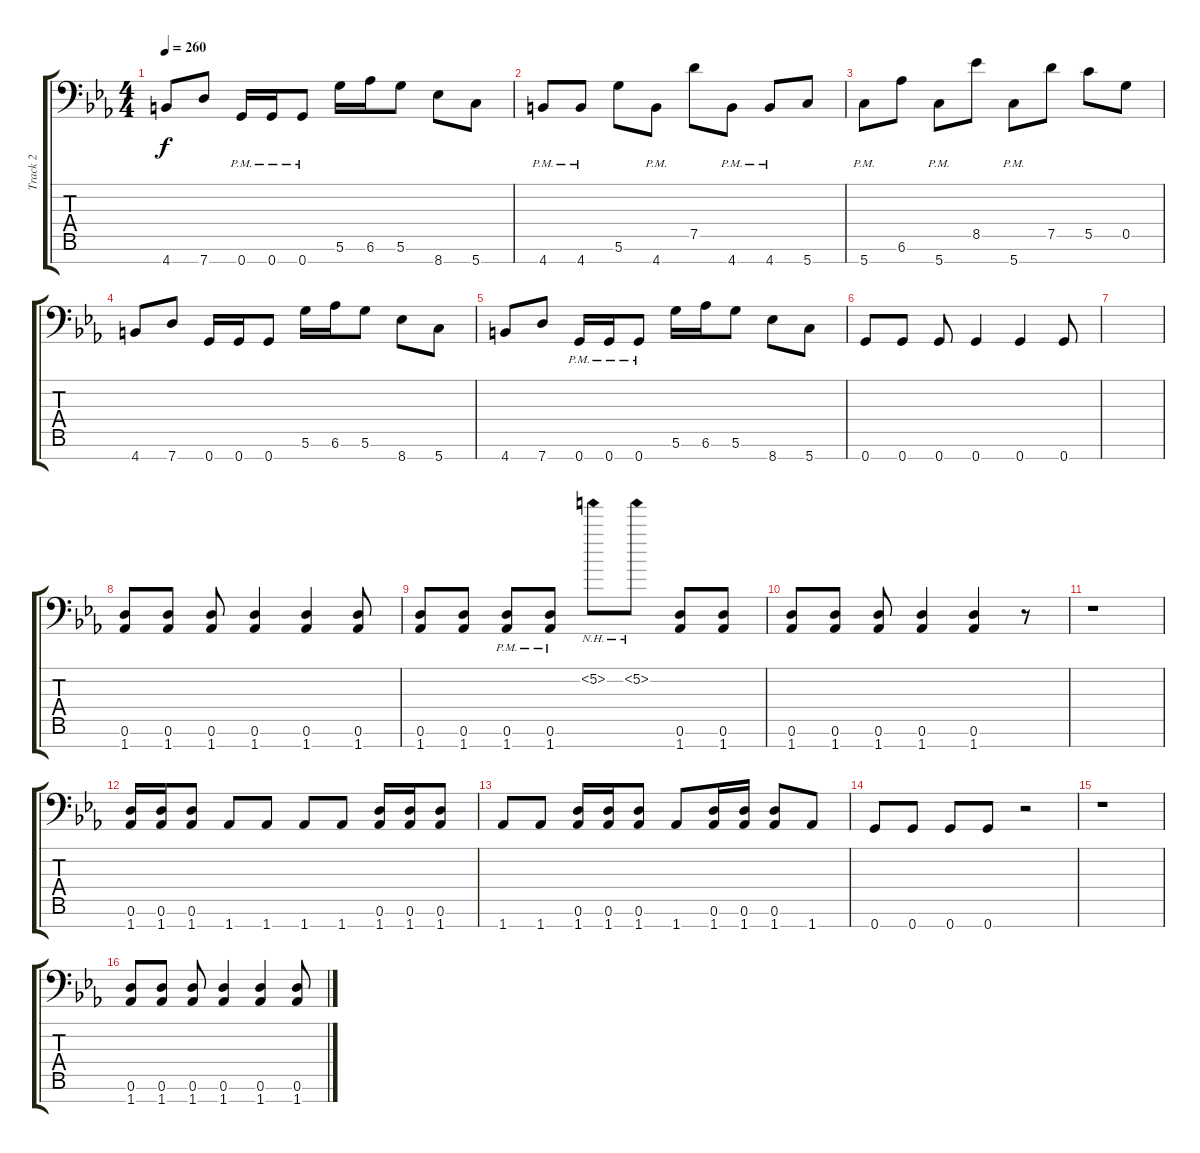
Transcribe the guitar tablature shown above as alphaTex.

\track ("Track 2" "Track 2") {instrument acousticguitarsteel}
\staff {score tabs}
\tuning (D4 A3 E3 C3 G2 D2 G1) {hide}
\ts (4 4)
\tempo 260
\clef f4
\ks cminor
4.7.8{dy f} 7.7.8 0.7{pm}.16 0.7{pm}.16 0.7{pm}.8 5.6.16 6.6.16 5.6.8 8.7.8 5.7.8 |
4.7{pm}.8 4.7{pm}.8 5.6.8 4.7{pm}.8 7.5.8 4.7{pm}.8 4.7{pm}.8 5.7.8 |
5.7{pm}.8 6.6.8 5.7{pm}.8 8.5.8 5.7{pm}.8 7.5.8 5.5.8 0.5.8 |
4.7.8 7.7.8 0.7.16 0.7.16 0.7.8 5.6.16 6.6.16 5.6.8 8.7.8 5.7.8 |
4.7.8 7.7.8 0.7{pm}.16 0.7{pm}.16 0.7{pm}.8 5.6.16 6.6.16 5.6.8 8.7.8 5.7.8 |
0.7.8 0.7.8 0.7.8 0.7.4 0.7.4 0.7.8 |
|
(0.6 1.7).8 (0.6 1.7).8 (0.6 1.7).8 (0.6 1.7).4 (0.6 1.7).4 (0.6 1.7).8 |
(0.6 1.7).8 (0.6 1.7).8 (0.6 1.7{pm}).8 (0.6 1.7{pm}).8 5.2{nh}.8 5.2{nh}.8 (0.6 1.7).8 (0.6 1.7).8 |
(0.6 1.7).8 (0.6 1.7).8 (0.6 1.7).8 (0.6 1.7).4 (0.6 1.7).4 r.8 |
r.1 |
(0.6 1.7).16 (0.6 1.7).16 (0.6 1.7).8 1.7.8 1.7.8 1.7.8 1.7.8 (0.6 1.7).16 (0.6 1.7).16 (0.6 1.7).8 |
1.7.8 1.7.8 (0.6 1.7).16 (0.6 1.7).16 (0.6 1.7).8 1.7.8 (0.6 1.7).16 (0.6 1.7).16 (0.6 1.7).8 1.7.8 |
0.7.8 0.7.8 0.7.8 0.7.8 r.2 |
r.1 |
(0.6 1.7).8 (0.6 1.7).8 (0.6 1.7).8 (0.6 1.7).4 (0.6 1.7).4 (0.6 1.7).8
